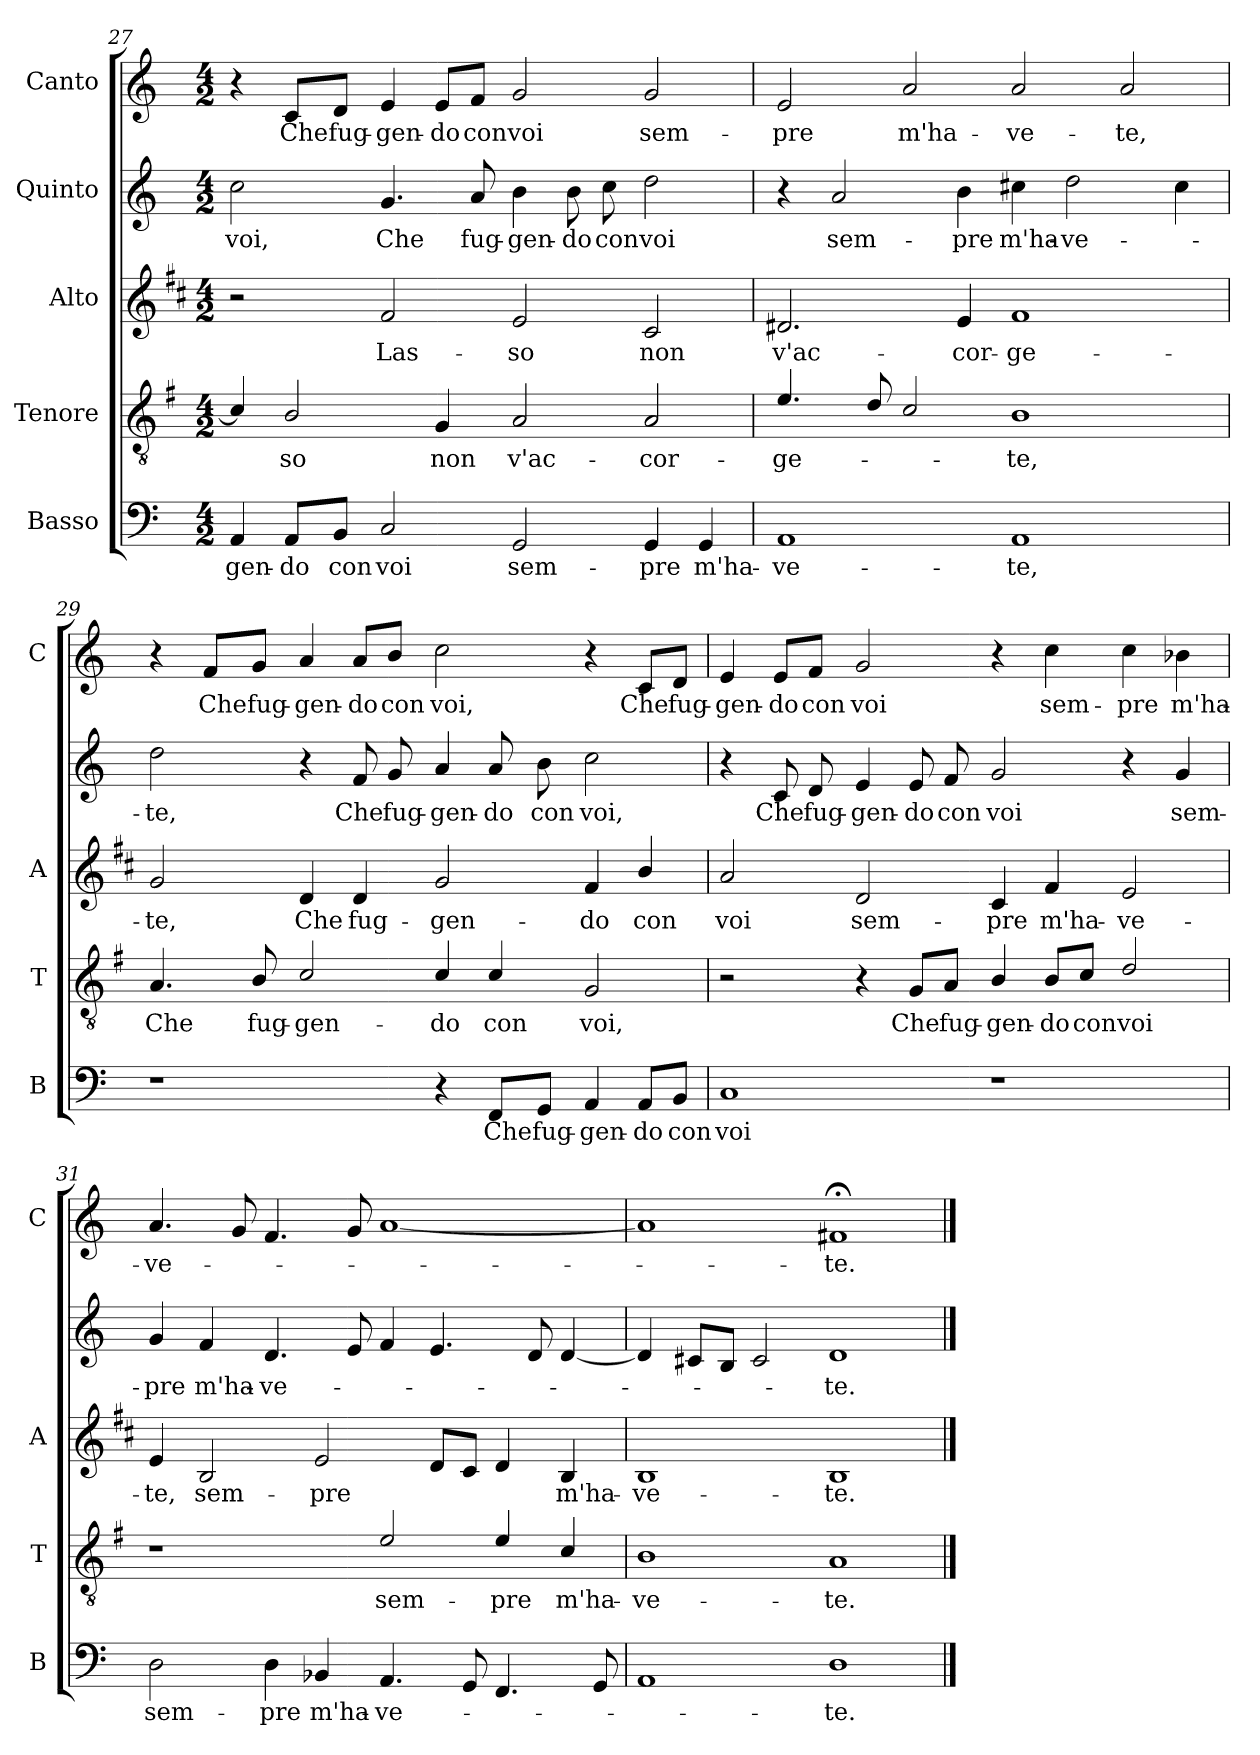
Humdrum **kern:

**kern	**text	**kern	**text	**kern	**text	**kern	**text	**kern	**text
*part5	*part5	*part4	*part4	*part3	*part3	*part2	*part2	*part1	*part1
*staff5	*staff5	*staff4	*staff4	*staff3	*staff3	*staff2	*staff2	*staff1	*staff1
*I"Basso	*	*I"Tenore	*	*I"Alto	*	*I"Quinto	*	*I"Canto	*
*I'B	*	*I'T	*	*I'A	*	*	*	*I'C	*
*clefF4	*	*clefGv2	*	*clefG2	*	*clefG2	*	*clefG2	*
*	*	*ITrd4c7	*	*ITrd1c2	*	*	*	*	*
*k[]	*	*k[]	*	*k[]	*	*k[]	*	*k[]	*
*C:	*	*C:	*	*C:	*	*C:	*	*C:	*
*M4/2	*	*M4/2	*	*M4/2	*	*M4/2	*	*M4/2	*
=27	=27	=27	=27	=27	=27	=27	=27	=27	=27
!	!LO:LY:b	!	!	!	!	!	!LO:LY:b	!	!
4AA/	-gen-	4F/]	.	2r	.	2cc\	voi,	4r	.
!	!LO:LY:b	!	!LO:LY:b	!	!	!	!	!	!LO:LY:b
8AA/L	-do	2E/	-so	.	.	.	.	8c/L	Che
!	!LO:LY:b	!	!	!	!	!	!	!	!LO:LY:b
8BB/J	con	.	.	.	.	.	.	8d/J	fug-
!	!LO:LY:b	!	!	!	!LO:LY:b	!	!LO:LY:b	!	!LO:LY:b
2C/	voi	.	.	2e/	Las-	4.g/	Che	4e/	-gen-
!	!	!	!LO:LY:b	!	!	!	!	!	!LO:LY:b
.	.	4C/	non	.	.	.	.	8e/L	-do
!	!	!	!	!	!	!	!LO:LY:b	!	!LO:LY:b
.	.	.	.	.	.	8a/	fug-	8f/J	con
!	!LO:LY:b	!	!LO:LY:b	!	!LO:LY:b	!	!LO:LY:b	!	!LO:LY:b
2GG/	sem-	2D/	v'ac-	2d/	-so	4b\	-gen-	2g/	voi
!	!	!	!	!	!	!	!LO:LY:b	!	!
.	.	.	.	.	.	8b\	-do	.	.
!	!	!	!	!	!	!	!LO:LY:b	!	!
.	.	.	.	.	.	8cc\	con	.	.
!	!LO:LY:b	!	!LO:LY:b	!	!LO:LY:b	!	!LO:LY:b	!	!LO:LY:b
4GG/	-pre	2D/	-cor-	2B/	non	2dd\	voi	2g/	sem-
!	!LO:LY:b	!	!	!	!	!	!	!	!
4GG/	m'ha-	.	.	.	.	.	.	.	.
!!LO:LB:g=z
=28	=28	=28	=28	=28	=28	=28	=28	=28	=28
!	!LO:LY:b	!	!LO:LY:b	!	!LO:LY:b	!	!	!	!LO:LY:b
1AA	-ve-	4.A/	-ge-	2.c#X/	v'ac-	4r	.	2e/	-pre
!	!	!	!	!	!	!	!LO:LY:b	!	!
.	.	.	.	.	.	2a/	sem-	.	.
.	.	8G/	.	.	.	.	.	.	.
!	!	!	!	!	!	!	!	!	!LO:LY:b
.	.	2F/	.	.	.	.	.	2a/	m'ha-
!	!	!	!	!	!LO:LY:b	!	!LO:LY:b	!	!
.	.	.	.	4d/	-cor-	4b\	-pre	.	.
!	!LO:LY:b	!	!LO:LY:b	!	!LO:LY:b	!	!LO:LY:b	!	!LO:LY:b
1AA	-te,	1E	-te,	1e	-ge-	4cc#X\	m'ha-	2a/	-ve-
!	!	!	!	!	!	!	!LO:LY:b	!	!
.	.	.	.	.	.	2dd\	-ve-	.	.
!	!	!	!	!	!	!	!	!	!LO:LY:b
.	.	.	.	.	.	.	.	2a/	-te,
.	.	.	.	.	.	4cc#\	.	.	.
=29	=29	=29	=29	=29	=29	=29	=29	=29	=29
!	!	!	!LO:LY:b	!	!LO:LY:b	!	!LO:LY:b	!	!
1r	.	4.D/	Che	2f/	-te,	2dd\	-te,	4r	.
!	!	!	!	!	!	!	!	!	!LO:LY:b
.	.	.	.	.	.	.	.	8f/L	Che
!	!	!	!LO:LY:b	!	!	!	!	!	!LO:LY:b
.	.	8E/	fug-	.	.	.	.	8g/J	fug-
!	!	!	!LO:LY:b	!	!LO:LY:b	!	!	!	!LO:LY:b
.	.	2F/	-gen-	4c/	Che	4r	.	4a/	-gen-
!	!	!	!	!	!LO:LY:b	!	!LO:LY:b	!	!LO:LY:b
.	.	.	.	4c/	fug-	8f/	Che	8a/L	-do
!	!	!	!	!	!	!	!LO:LY:b	!	!LO:LY:b
.	.	.	.	.	.	8g/	fug-	8b/J	con
!	!	!	!LO:LY:b	!	!LO:LY:b	!	!LO:LY:b	!	!LO:LY:b
4r	.	4F/	-do	2f/	-gen-	4a/	-gen-	2cc\	voi,
!	!LO:LY:b	!	!LO:LY:b	!	!	!	!LO:LY:b	!	!
8FF/L	Che	4F/	con	.	.	8a/	-do	.	.
!	!LO:LY:b	!	!	!	!	!	!LO:LY:b	!	!
8GG/J	fug-	.	.	.	.	8b\	con	.	.
!	!LO:LY:b	!	!LO:LY:b	!	!LO:LY:b	!	!LO:LY:b	!	!
4AA/	-gen-	2C/	voi,	4e/	-do	2cc\	voi,	4r	.
!	!LO:LY:b	!	!	!	!LO:LY:b	!	!	!	!LO:LY:b
8AA/L	-do	.	.	4a/	con	.	.	8c/L	Che
!	!LO:LY:b	!	!	!	!	!	!	!	!LO:LY:b
8BB/J	con	.	.	.	.	.	.	8d/J	fug-
!!LO:PB:g=z
=30	=30	=30	=30	=30	=30	=30	=30	=30	=30
!	!LO:LY:b	!	!	!	!LO:LY:b	!	!	!	!LO:LY:b
1C	voi	2r	.	2g/	voi	4r	.	4e/	-gen-
!	!	!	!	!	!	!	!LO:LY:b	!	!LO:LY:b
.	.	.	.	.	.	8c/	Che	8e/L	-do
!	!	!	!	!	!	!	!LO:LY:b	!	!LO:LY:b
.	.	.	.	.	.	8d/	fug-	8f/J	con
!	!	!	!	!	!LO:LY:b	!	!LO:LY:b	!	!LO:LY:b
.	.	4r	.	2c/	sem-	4e/	-gen-	2g/	voi
!	!	!	!LO:LY:b	!	!	!	!LO:LY:b	!	!
.	.	8C/L	Che	.	.	8e/	-do	.	.
!	!	!	!LO:LY:b	!	!	!	!LO:LY:b	!	!
.	.	8D/J	fug-	.	.	8f/	con	.	.
!	!	!	!LO:LY:b	!	!LO:LY:b	!	!LO:LY:b	!	!
1r	.	4E/	-gen-	4B/	-pre	2g/	voi	4r	.
!	!	!	!LO:LY:b	!	!LO:LY:b	!	!	!	!LO:LY:b
.	.	8E/L	-do	4e/	m'ha-	.	.	4cc\	sem-
!	!	!	!LO:LY:b	!	!	!	!	!	!
.	.	8F/J	con	.	.	.	.	.	.
!	!	!	!LO:LY:b	!	!LO:LY:b	!	!	!	!LO:LY:b
.	.	2G/	voi	2d/	-ve-	4r	.	4cc\	-pre
!	!	!	!	!	!	!	!LO:LY:b	!	!LO:LY:b
.	.	.	.	.	.	4g/	sem-	4b-X\	m'ha-
=31	=31	=31	=31	=31	=31	=31	=31	=31	=31
!	!LO:LY:b	!	!	!	!LO:LY:b	!	!LO:LY:b	!	!LO:LY:b
2D\	sem-	1r	.	4d/	-te,	4g/	-pre	4.a/	-ve-
!	!	!	!	!	!LO:LY:b	!	!LO:LY:b	!	!
.	.	.	.	2A/	sem-	4f/	m'ha-	.	.
.	.	.	.	.	.	.	.	8g/	.
!	!LO:LY:b	!	!	!	!	!	!LO:LY:b	!	!
4D\	-pre	.	.	.	.	4.d/	-ve-	4.f/	.
!	!LO:LY:b	!	!	!	!LO:LY:b	!	!	!	!
4BB-X/	m'ha-	.	.	2d/	-pre	.	.	.	.
.	.	.	.	.	.	8e/	.	8g/	.
!	!LO:LY:b	!	!LO:LY:b	!	!	!	!	!	!
4.AA/	-ve-	2A/	sem-	.	.	4f/	.	[1a	.
.	.	.	.	8c/L	.	4.e/	.	.	.
8GG/	.	.	.	8B/J	.	.	.	.	.
!	!	!	!LO:LY:b	!	!	!	!	!	!
4.FF/	.	4A/	-pre	4c/	.	.	.	.	.
.	.	.	.	.	.	8d/	.	.	.
!	!	!	!LO:LY:b	!	!LO:LY:b	!	!	!	!
.	.	4F/	m'ha-	4A/	m'ha-	[4d/	.	.	.
8GG/	.	.	.	.	.	.	.	.	.
=32	=32	=32	=32	=32	=32	=32	=32	=32	=32
!	!	!	!LO:LY:b	!	!LO:LY:b	!	!	!	!
1AA	.	1E	-ve-	1A	-ve-	4d/]	.	1a]	.
.	.	.	.	.	.	8c#X/L	.	.	.
.	.	.	.	.	.	8B/J	.	.	.
.	.	.	.	.	.	2c#/	.	.	.
!	!LO:LY:b	!	!LO:LY:b	!	!LO:LY:b	!	!LO:LY:b	!	!LO:LY:b
1D	-te.	1D	-te.	1A	-te.	1d	-te.	1f#X;<	-te.
==	==	==	==	==	==	==	==	==	==
*-	*-	*-	*-	*-	*-	*-	*-	*-	*-
